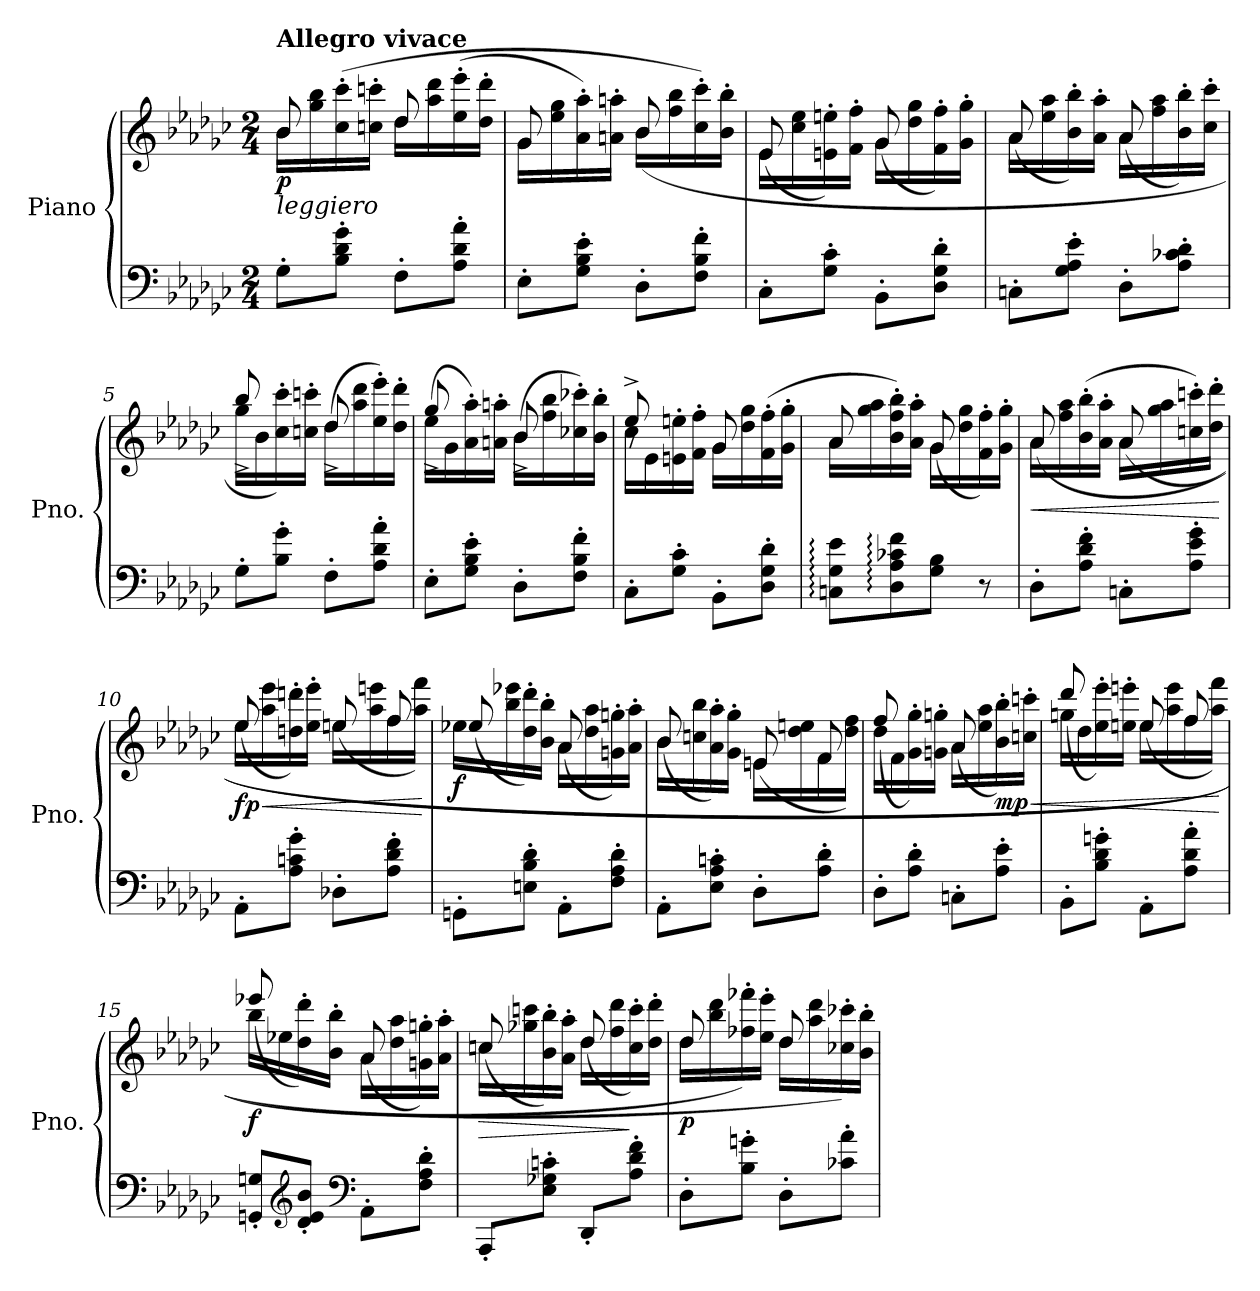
**kern	**kern	**dynam
*part1	*part1	*part1
*staff2	*staff1	*staff1/2
*I"Piano	*	*
*I'Pno.	*	*
*clefF4	*clefG2	*
*k[b-e-a-d-g-c-]	*k[b-e-a-d-g-c-]	*
*M2/4	*M2/4	*
*MM112	*MM112	*
=1	=1	=1
*	*^	*
!	!LO:TX:a:B:t=Allegro vivace	!	!
!	!LO:TX:b:i:t=leggiero	!	!
!	!	!	!LO:DY:b
8G-'\L	16b-\LL	(>8b-/	p
.	16gg-\ 16bb-\	.	.
8B-\' 8d-\' 8g-\'J	(16cc-\' 16ccc-\'	8ryy	.
.	16ccn\' 16cccn\'JJ	.	.
8F'\L	16dd-\LL	(>8dd-/	.
.	16aa-\ 16ddd-\	.	.
8A-\' 8d-\' 8a-\'J	(16ee-\' 16eee-\'	8ryy	.
.	16dd-\' 16ddd-\'JJ	.	.
=2	=2	=2	=2
8E-'\L	16g-\LL	(>8g-/	.
.	16ee-\ 16gg-\	.	.
8G-\' 8B-\' 8e-\'J	16a-\' 16aa-\')	8ryy	.
.	16an\' 16aan\'JJ	.	.
8D-'\L	16b-\LL	(>8b-/	.
.	16ff\ 16bb-\	.	.
8F\' 8B-\' 8f\'J	16cc-\' 16ccc-\')	8ryy	.
.	16b-\' 16bb-\'JJ	.	.
=3	=3	=3	=3
8C-'\L	16e-\LL	(>8e-/	.
.	16cc-\ 16ee-\	.	.
8G-\' 8c-\'J	16en\' 16een\')	8ryy	.
.	16f\' 16ff\'JJ	.	.
8BB-'\L	16g-\LL	(>8g-/	.
.	16dd-\ 16gg-\	.	.
8D-\' 8G-\' 8d-\'J	16f\' 16ff\')	8ryy	.
.	16g-\' 16gg-\'JJ	.	.
=4	=4	=4	=4
8Cn'\L	16a-\LL	(>8a-/	.
.	16ee-\ 16aa-\	.	.
8G-\' 8A-\' 8e-\'J	16b-\' 16bb-\')	8ryy	.
.	16a-\' 16aa-\'JJ	.	.
8D-'\L	16a-\LL	(>8a-/	.
.	16ff\ 16aa-\	.	.
8A-\' 8c-X\' 8d-\'J	16b-\' 16bb-\')	8ryy	.
.	16cc-\' 16ccc-\'JJ	.	.
!!LO:LB:g=z	!!
=5	=5	=5	=5
8G-'\L	16gg-\LL	8bb-^/	.
.	16b-\	.	.
8B-\' 8g-\'J	16cc-\' 16ccc-\')	8ryy	.
.	16ccn\' 16cccn\'JJ	.	.
8F'\L	(>16dd-\LL	8dd-^/	.
.	16aa-\ 16ddd-\	.	.
8A-\' 8d-\' 8a-\'J	16ee-\' 16eee-\')	8ryy	.
.	16dd-\' 16ddd-\'JJ	.	.
=6	=6	=6	=6
8E-'\L	(>16ee-\LL	8gg-^/	.
.	16g-\	.	.
8G-\' 8B-\' 8e-\'J	16a-\' 16aa-\')	8ryy	.
.	16an\' 16aan\'JJ	.	.
8D-'\L	(>16b-\LL	8b-^/	.
.	16ff\ 16bb-\	.	.
8F\' 8B-\' 8f\'J	16cc-X\' 16ccc-X\')	8ryy	.
.	16b-\' 16bb-\'JJ	.	.
=7	=7	=7	=7
*	*	*^	*
8C-'\L	16cc-\LL	8r	8ee-^/	.
.	16e-\	.	.	.
8G-\' 8c-\'J	16en\' 16een\'	8ryy	4.ryy	.
.	16f\' 16ff\'JJ	.	.	.
8BB-'\L	16g-\LL	(>8g-/	.	.
.	16dd-\ 16gg-\	.	.	.
8D-\' 8G-\' 8d-\'J	(16f\' 16ff\'	8ryy	.	.
.	16g-\' 16gg-\'JJ	.	.	.
*	*v	*v	*v	*
=8	=8	=8
*	*MM108	*
*	*^	*
8Cn\: 8G-\: 8e-\:L	16a-\LL	(>8a-/	.
.	16gg-\ 16aa-\	.	.
*	*MM104	*	*
8D-\: 8A-\: 8c-X\: 8f\:	16b-\' 16ff\' 16bb-\')	8ryy	.
.	16a-\' 16aa-\'JJ	.	.
*	*MM100	*	*
8G-\ 8B-\J)	16g-\LL	(>8g-/	.
.	16dd-\ 16gg-\	.	.
*	*MM92	*	*
8r	16f\' 16ff\')	8ryy	.
.	16g-\' 16gg-\'JJ	.	.
=9	=9	=9	=9
*	*MM100	*	*
!	!	!	!LO:HP:b
8D-'\L	16a-\LL	(>8a-/	<
.	16ff\ 16aa-\	.	.
*	*MM104	*	*
8A-\' 8d-\' 8f\'J	(16b-\' 16bb-\'	8ryy	.
.	16a-\' 16aa-\'JJ	.	.
*	*MM108	*	*
8Cn'\L	16a-\LL	(>8a-/	.
.	16gg-\ 16aa-\	.	.
*	*MM112	*	*
8A-\' 8e-\' 8g-\'J	16ccn\' 16cccn\')	8ryy	.
.	16dd-\' 16ddd-\'JJ	.	.
*	*v	*v	*
.	.	[
!!LO:LB:g=z
=10	=10	=10
!	!	!LO:HP:b
*	*^	*
!	!	!	!LO:DY:n=1:b
8AA-'\L	16ee-\LL	(>8ee-/	< fp
.	16aa-\ 16eee-\	.	.
8A-\' 8cn\' 8g-\'J	16ddn\' 16dddn\')	8ryy	.
.	16ee-\' 16eee-\'JJ	.	.
8D-X'\L	16een\LL	(>8ee/	.
.	16aa-\ 16eeen\	.	.
8A-\' 8d-\' 8f\'J	16ff\	8ff/	.
.	16aa-\ 16fff\JJ)	.	.
*	*v	*v	*
.	.	[
=11	=11	=11
*	*^	*
!	!	!	!LO:DY:b
8GGn'\L	16ee-X\LL	(>8ee-/	f
.	16bb-\ 16eee-X\	.	.
8En\' 8B-\' 8d-\'J	16dd-\' 16ddd-\')	8ryy	.
.	16b-\' 16bb-\'JJ	.	.
8AA-'\L	16a-\LL	(>8a-/	.
.	16dd-\ 16aa-\	.	.
8F\' 8A-\' 8d-\'J	16gn\' 16ggn\')	8ryy	.
.	16a-\' 16aa-\'JJ	.	.
=12	=12	=12	=12
8AA-'\L	16b-\LL	(>8b-/	.
.	16ccn\ 16bb-\	.	.
8E-\' 8A-\' 8cn\'J	16a-\' 16aa-\')	8ryy	.
.	16g-\' 16gg-\'JJ	.	.
8D-'\L	16en\LL	(>8e/	.
.	16dd-\ 16een\	.	.
8A-\' 8d-\'J	16f\	8f/	.
.	16dd-\ 16ff\JJ)	.	.
=13	=13	=13	=13
8D-'\L	16dd-\LL	(>8ff/	.
.	16f\	.	.
8A-\' 8d-\'J	16g-\' 16gg-\')	8ryy	.
.	16gn\' 16ggn\'JJ	.	.
8Cn'\L	16a-\LL	(>8a-/	.
.	16ee-\ 16aa-\	.	.
!	!	!	!LO:HP:b
!	!	!	!LO:DY:n=1:b
8A-\' 8e-\'J	16b-\' 16bb-\')	8ryy	< mp
.	16ccn\' 16cccn\'JJ	.	.
!!LO:LB:g=z	!!
=14	=14	=14	=14
*	*MM108	*	*
8BB-'\L	16ggn\LL	(>8ddd-/	.
.	16dd-\	.	.
*	*MM104	*	*
8B-\' 8d-\' 8gn\'J	16ee-\' 16eee-\')	8ryy	.
.	16een\' 16eeen\'JJ	.	.
*	*MM100	*	*
8AA-'\L	16ee\LL	(>8ee/	.
.	16aa-\ 16eee\	.	.
*	*MM92	*	*
8A-\' 8d-\' 8a-\'J	16ff\	8ff/	.
.	16aa-\ 16fff\JJ)	.	.
*	*v	*v	*
.	.	[
=15	=15	=15
*	*MM100	*
*	*^	*
!	!	!	!LO:DY:b
8GGn/' 8Gn/'L	16bb-\LL	(>8eee-X/	f
.	16ee-X\	.	.
*clefG2	*	*	*
*	*MM104	*	*
8d-/' 8e-/' 8b-/'J	16dd-\' 16ddd-\')	8ryy	.
.	16b-\' 16bb-\'JJ	.	.
*clefF4	*	*	*
*	*MM108	*	*
8AA-'\L	16a-\LL	(>8a-/	.
.	16dd-\ 16aa-\	.	.
*	*MM112	*	*
8F\' 8A-\' 8d-\'J	16gn\' 16ggn\')	8ryy	.
.	16a-\' 16aa-\'JJ	.	.
=16	=16	=16	=16
!	!	!	!LO:HP:b
8AAA-'/L	16ccn\LL	(>8cc/	>
.	16gg-X\ 16cccn\	.	.
8E-\' 8G-X\' 8cn\'J	16b-\' 16bb-\')	8ryy	.
.	16a-\' 16aa-\'JJ	.	.
8DD-'/L	16dd-\LL	(>8dd-/	.
.	16ff\ 16ddd-\	.	.
8A-\' 8d-\' 8f\'J	16cc\' 16ccc\')	8ryy	]
.	16dd-\' 16ddd-\'JJ	.	.
=17	=17	=17	=17
!	!	!	!LO:DY:b
8D-'\L	16dd-\LL	8dd-/	p
.	16bb-\ 16ddd-\	.	.
8B-\' 8gn\'J	16ff-X\' 16fff-X\')	8ryy	.
.	16ee-\' 16eee-\'JJ	.	.
8D-'\L	16dd-\LL	8dd-/	.
.	16aa-\ 16ddd-\	.	.
8c-X\' 8a-\'J	16cc-X\' 16ccc-X\')	8ryy	.
.	16b-\' 16bb-\'JJ	.	.
*	*v	*v	*
=	=	=
*-	*-	*-
